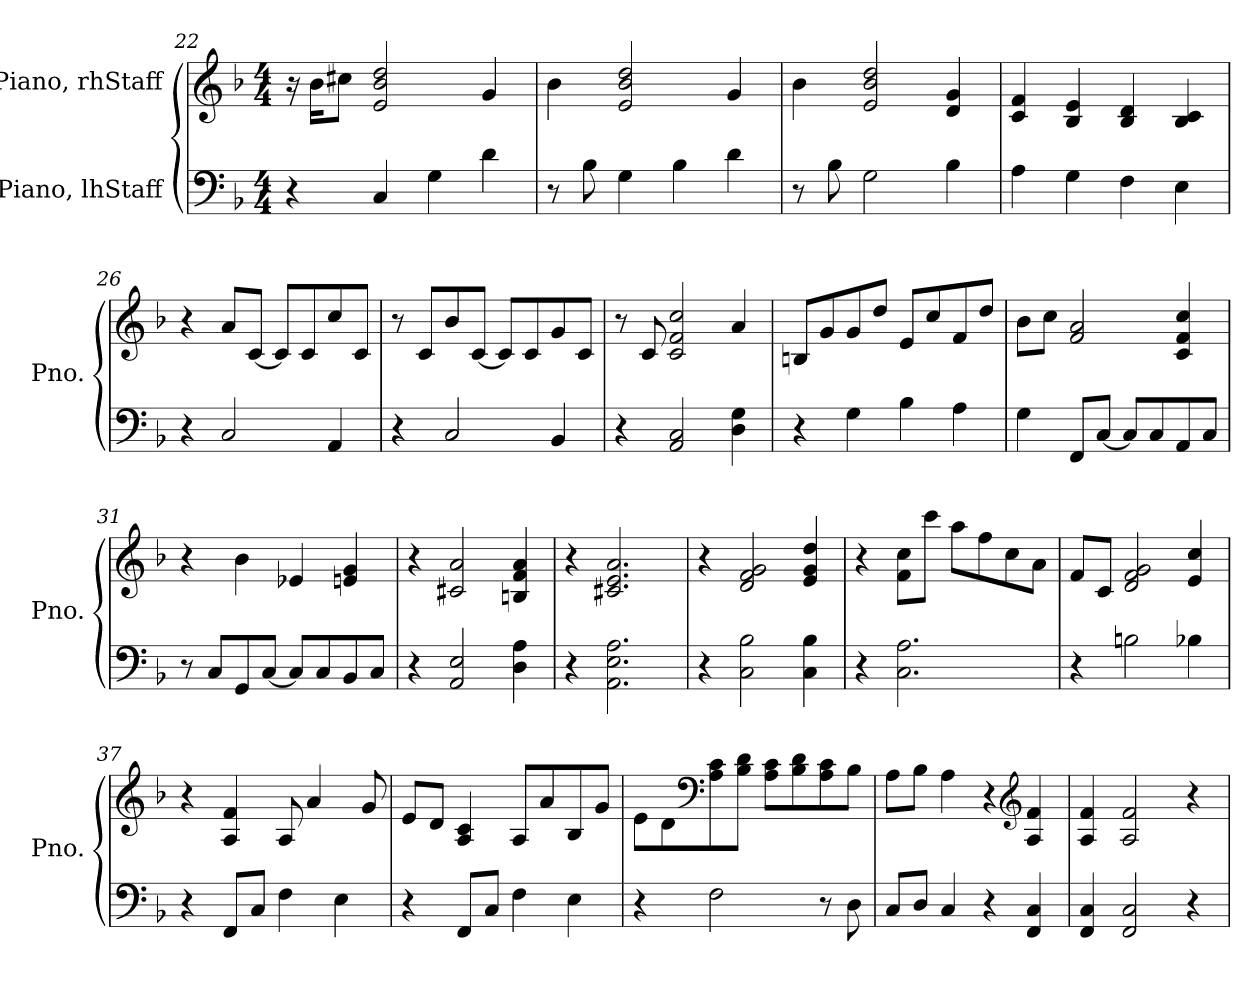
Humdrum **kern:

**kern	**kern
*part2	*part1
*staff2	*staff1
*I"Piano, lhStaff	*I"Piano, rhStaff
*I'Pno.	*I'Pno.
*clefF4	*clefG2
*k[b-]	*k[b-]
*M4/4	*M4/4
=22	=22
4r	16r
.	16b-\KL
.	8cc#X\J
4C/	2e/ 2b-/ 2dd/
4G\	.
4d\	4g/
=23	=23
8r	4b-\
8B-\	.
4G\	2e/ 2b-/ 2dd/
4B-\	.
4d\	4g/
=24	=24
8r	4b-\
8B-\	.
2G\	2e/ 2b-/ 2dd/
4B-\	4d/ 4g/
=25	=25
4A\	4c/ 4f/
4G\	4B-/ 4e/
4F\	4B-/ 4d/
4E\	4B-/ 4c/
!!LO:PB:g=z
=26	=26
4r	4r
2C/	8a/L
.	[8c/J
.	8c/L]
.	8c/
4AA/	8cc/
.	8c/J
=27	=27
4r	8r
.	8c/L
2C/	8b-/
.	[8c/J
.	8c/L]
.	8c/
4BB-/	8g/
.	8c/J
=28	=28
4r	8r
.	8c/
2AA/ 2C/	2c/ 2f/ 2cc/
4D\ 4G\	4a/
=29	=29
4r	8Bn/L
.	8g/
4G\	8g/
.	8dd/J
4B-\	8e/L
.	8cc/
4A\	8f/
.	8dd/J
=30	=30
4G\	8b-\L
.	8cc\J
8FF/L	2f/ 2a/
[8C/J	.
8C/L]	.
8C/	.
8AA/	4c/ 4f/ 4cc/
8C/J	.
!!LO:LB:g=z
=31	=31
8r	4r
8C/L	.
8GG/	4b-\
[8C/J	.
8C/L]	4e-X/
8C/	.
8BB-/	4en/ 4g/
8C/J	.
=32	=32
4r	4r
2AA/ 2E/	2c#X/ 2a/
4D\ 4A\	4Bn/ 4f/ 4a/
=33	=33
4r	4r
2.AA\ 2.E\ 2.A\	2.c#X/ 2.e/ 2.a/
=34	=34
4r	4r
2C\ 2B-\	2d/ 2f/ 2g/
4C\ 4B-\	4e/ 4g/ 4dd/
=35	=35
4r	4r
2.C\ 2.A\	8f\ 8cc\L
.	8ccc\J
.	8aa\L
.	8ff\
.	8cc\
.	8a\J
=36	=36
4r	8f/L
.	8c/J
2Bn\	2d/ 2f/ 2g/
4B-X\	4e/ 4cc/
!!LO:LB:g=z
=37	=37
4r	4r
8FF/L	4A/ 4f/
8C/J	.
4F\	8A/
.	4a/
4E\	.
.	8g/
=38	=38
4r	8e/L
.	8d/J
8FF/L	4A/ 4c/
8C/J	.
4F\	8A/L
.	8a/
4E\	8B-/
.	8g/J
=39	=39
4r	8e\L
.	8d\
*	*clefF4
2F\	8A\ 8c\
.	8B-\ 8d\J
.	8A\ 8c\L
.	8B-\ 8d\
8r	8A\ 8c\
8D\	8B-\J
=40	=40
8C/L	8A\L
8D/J	8B-\J
4C/	4A\
4r	4r
*	*clefG2
4FF/ 4C/	4A/ 4f/
=41	=41
4FF/ 4C/	4A/ 4f/
2FF/ 2C/	2A/ 2f/
4r	4r
=	=
*-	*-
